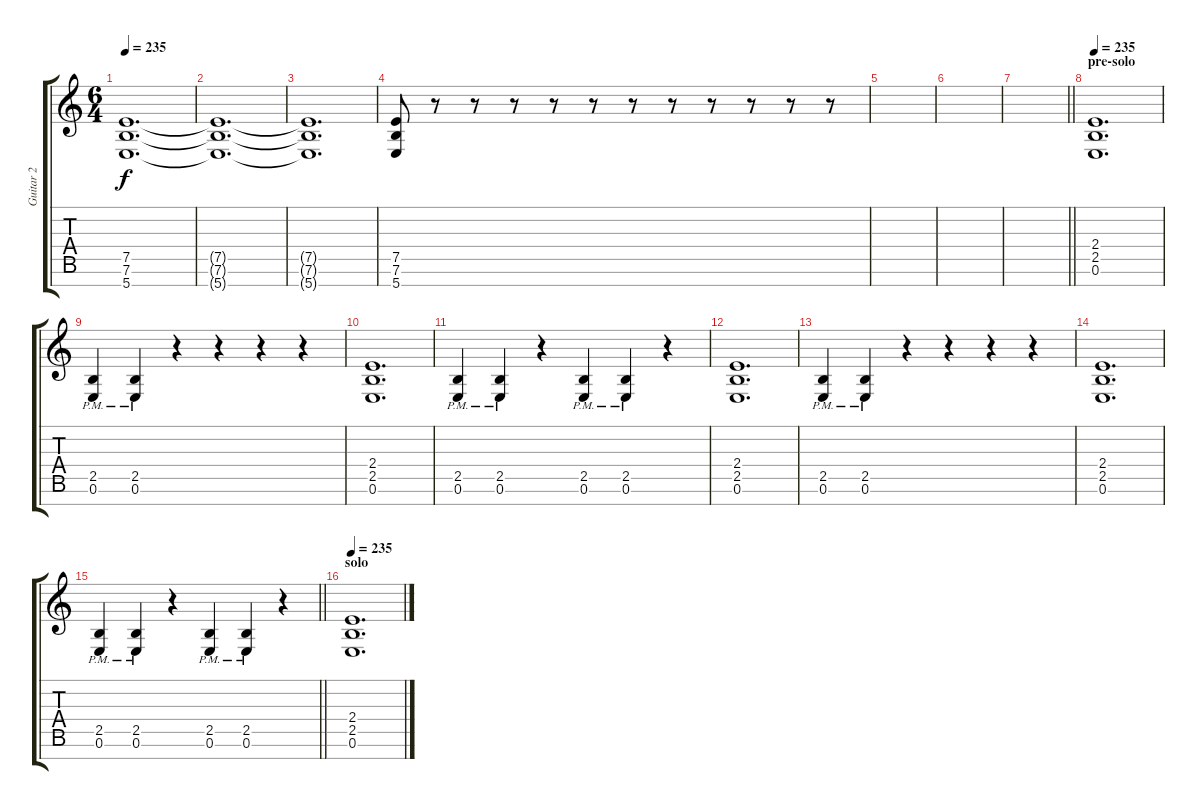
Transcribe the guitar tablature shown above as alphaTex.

\track ("Guitar 2" "Guitar 2") {instrument distortionguitar}
\staff {score tabs}
\tuning (E4 B3 G3 D3 A2 E2 B1) {hide}
\ts (6 4)
\tempo 235
\clef g2
\ks c
(7.5{t} 7.6{t} 5.7{t}).1{d dy f} |
(7.5{t} 7.6{t} 5.7{t}).1{d} |
(7.5{t} 7.6{t} 5.7{t}).1{d} |
(7.5 7.6 5.7).8 r.8 r.8 r.8 r.8 r.8 r.8 r.8 r.8 r.8 r.8 r.8 |
|
|
\barLineRight lightlight
|
\section ("" "pre-solo")
\tempo 235
(2.4 2.5 0.6).1{d} |
(2.5{pm} 0.6).4 (2.5{pm} 0.6).4 r.4 r.4 r.4 r.4 |
(2.4 2.5 0.6).1{d} |
(2.5{pm} 0.6).4 (2.5{pm} 0.6).4 r.4 (2.5 0.6{pm}).4 (2.5 0.6{pm}).4 r.4 |
(2.4 2.5 0.6).1{d} |
(2.5{pm} 0.6).4 (2.5{pm} 0.6).4 r.4 r.4 r.4 r.4 |
(2.4 2.5 0.6).1{d} |
\barLineRight lightlight
(2.5{pm} 0.6).4 (2.5{pm} 0.6).4 r.4 (2.5 0.6{pm}).4 (2.5 0.6{pm}).4 r.4 |
\section ("" "solo")
\tempo 235
(2.4 2.5 0.6).1{d}
